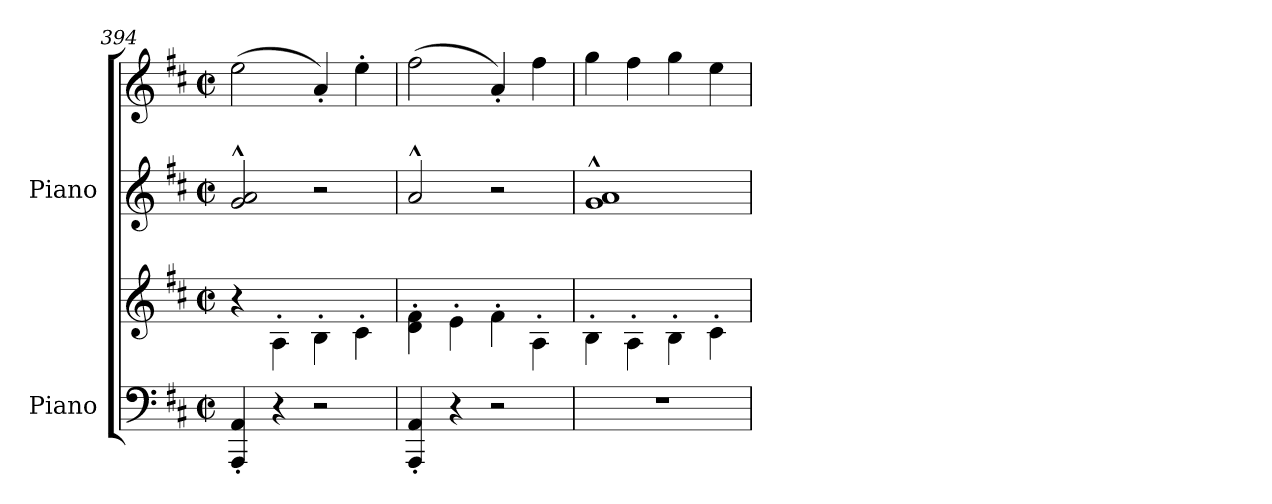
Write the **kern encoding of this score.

**kern	**kern	**kern	**kern
*part2	*part2	*part1	*part1
*staff4	*staff3	*staff2	*staff1
*I"Piano	*	*I"Piano	*
*I'Pno.	*	*I'Pno.	*
*clefF4	*clefG2	*clefG2	*clefG2
*k[f#c#]	*k[f#c#]	*k[f#c#]	*k[f#c#]
*M2/2	*M2/2	*M2/2	*M2/2
*met(c|)	*met(c|)	*met(c|)	*met(c|)
=394	=394	=394	=394
4AAA/' 4AA/'	4r	2g/^^ 2a/^^	(>2ee\
4r	4A'\	.	.
2r	4B'\	2r	4a'/)
.	4c#'\	.	4ee'\
!!LO:PB:g=z
=395	=395	=395	=395
4AAA/' 4AA/'	4d\' 4f#\'	2a^^/	(>2ff#\
4r	4e'\	.	.
2r	4f#'\	2r	4a'/)
.	4A'\	.	4ff#\
=396	=396	=396	=396
1r	4B'\	1g^^ 1a^^	4gg\
.	4A'\	.	4ff#\
.	4B'\	.	4gg\
.	4c#'\	.	4ee\
=	=	=	=
*-	*-	*-	*-
